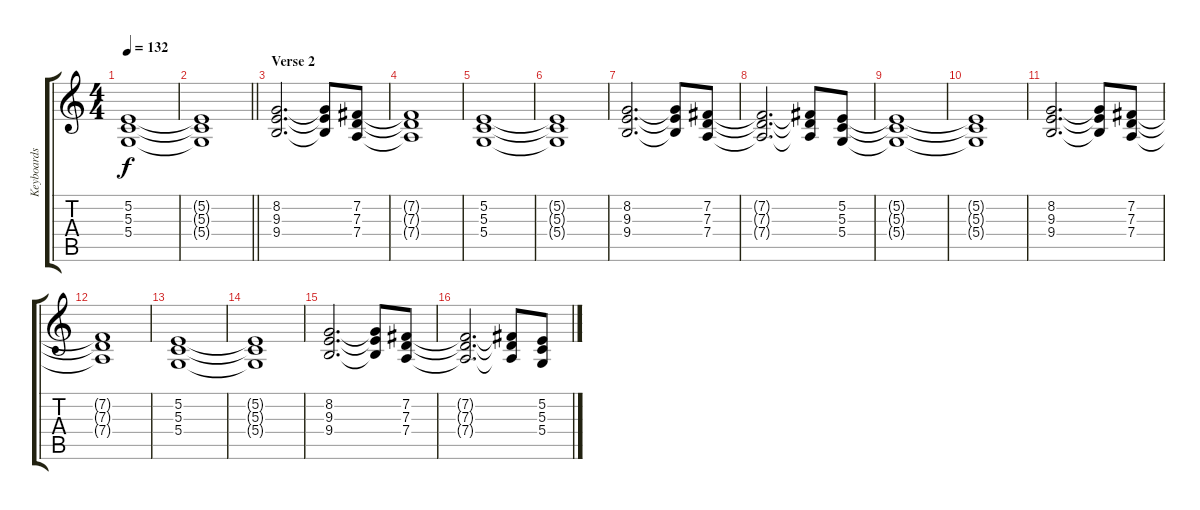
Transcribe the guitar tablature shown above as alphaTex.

\track ("Keyboards 2" "Keyboards ") {instrument pad1newage}
\staff {score tabs}
\tuning (E4 B3 G3 D3 A2 E2) {hide}
\ts (4 4)
\tempo 132
\clef g2
\ks c
(5.2 5.3 5.4).1{dy f} |
\barLineRight lightlight
(5.2{t} 5.3{t} 5.4{t}).1 |
\section ("" "Verse 2")
(8.2 9.3 9.4).2{d} (8.2{t} 9.3{t} 9.4{t}).8 (7.2 7.3 7.4).8 |
(7.2{t} 7.3{t} 7.4{t}).1 |
(5.2 5.3 5.4).1 |
(5.2{t} 5.3{t} 5.4{t}).1 |
(8.2 9.3 9.4).2{d} (8.2{t} 9.3{t} 9.4{t}).8 (7.2 7.3 7.4).8 |
(7.2{t} 7.3{t} 7.4{t}).2{d} (7.2{t} 7.3{t} 7.4{t}).8 (5.2 5.3 5.4).8 |
(5.2{t} 5.3{t} 5.4{t}).1 |
(5.2{t} 5.3{t} 5.4{t}).1 |
(8.2 9.3 9.4).2{d} (8.2{t} 9.3{t} 9.4{t}).8 (7.2 7.3 7.4).8 |
(7.2{t} 7.3{t} 7.4{t}).1 |
(5.2 5.3 5.4).1 |
(5.2{t} 5.3{t} 5.4{t}).1 |
(8.2 9.3 9.4).2{d} (8.2{t} 9.3{t} 9.4{t}).8 (7.2 7.3 7.4).8 |
(7.2{t} 7.3{t} 7.4{t}).2{d} (7.2{t} 7.3{t} 7.4{t}).8 (5.2 5.3 5.4).8
